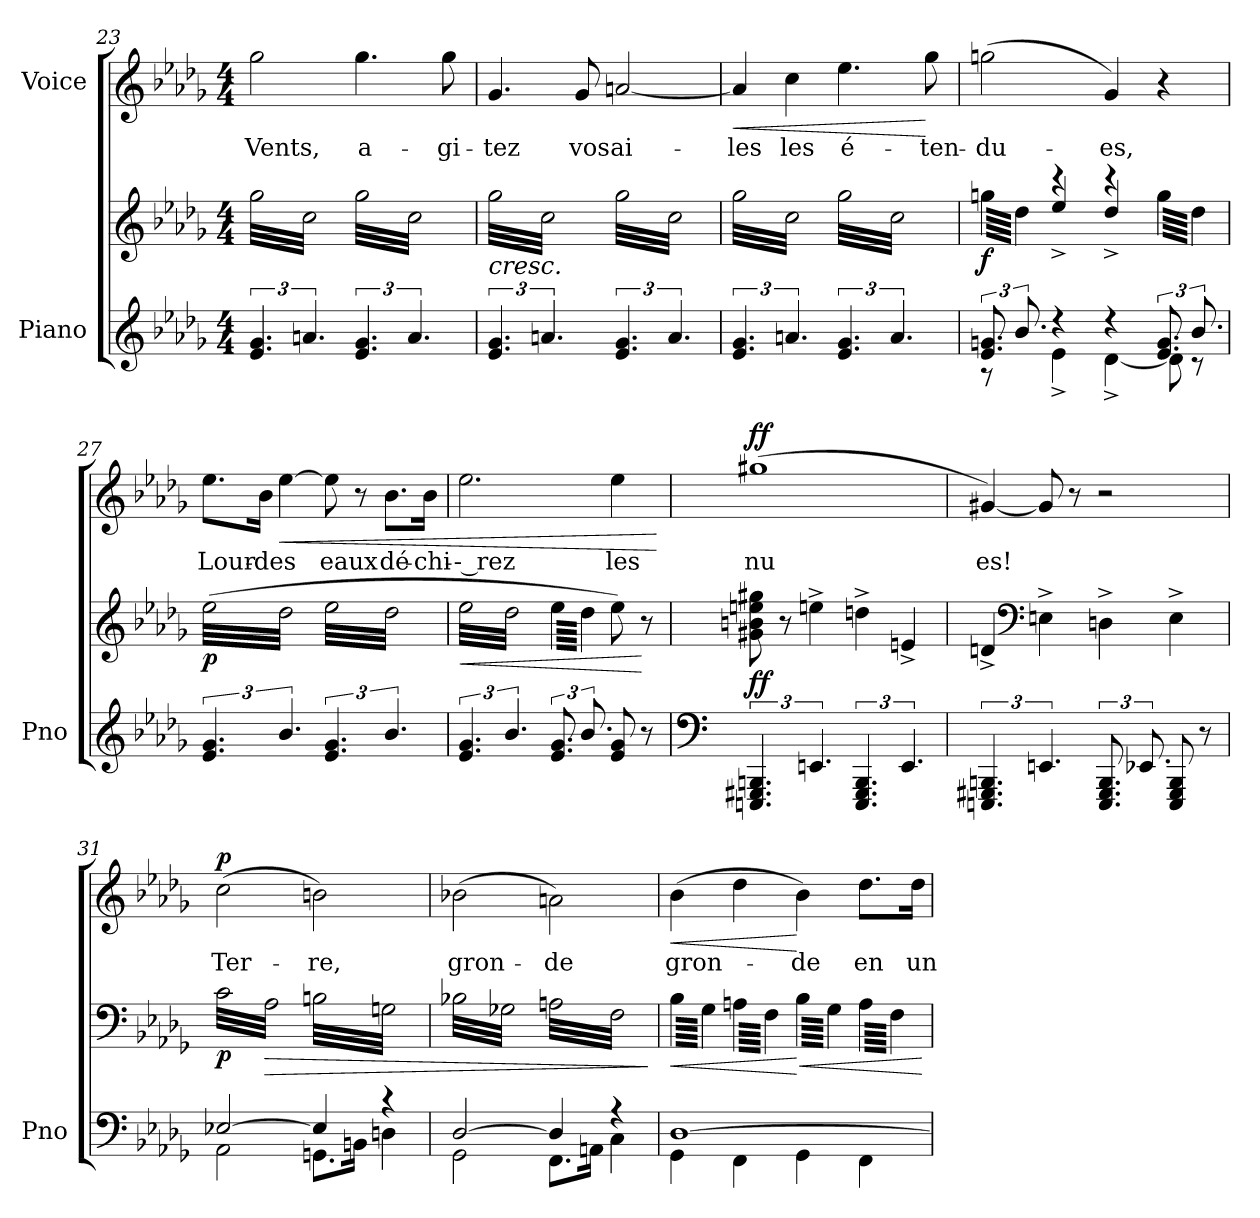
**kern	**kern	**dynam	**kern	**text	**dynam
*part2	*part2	*part2	*part1	*part1	*part1
*staff3	*staff2	*staff2/3	*staff1	*staff1	*staff1
*I"Piano	*	*	*I"Voice	*	*
*I'Pno	*	*	*	*	*
!!LO:LB:g=z
*clefG2	*clefG2	*	*clefG2	*	*
*k[b-e-a-d-g-]	*k[b-e-a-d-g-]	*	*k[b-e-a-d-g-]	*	*
*M4/4	*M4/4	*	*M4/4	*	*
=23	=23	=23	=23	=23	=23
!	!	!	!	!LO:LY:b	!
*	*tremolo	*	*	*	*
6.e-/ 6.g-/	32gg-\LLL	.	2gg-\	Vents,	.
.	32cc\	.	.	.	.
.	32gg-\	.	.	.	.
.	32cc\	.	.	.	.
.	32gg-\	.	.	.	.
.	32cc\	.	.	.	.
.	32gg-\	.	.	.	.
.	32cc\	.	.	.	.
6.an/	32gg-\	.	.	.	.
.	32cc\	.	.	.	.
.	32gg-\	.	.	.	.
.	32cc\	.	.	.	.
.	32gg-\	.	.	.	.
.	32cc\	.	.	.	.
.	32gg-\	.	.	.	.
.	32cc\JJJ	.	.	.	.
!	!	!	!	!LO:LY:b	!
6.e-/ 6.g-/	32gg-\LLL	.	4.gg-\	a-	.
.	32cc\	.	.	.	.
.	32gg-\	.	.	.	.
.	32cc\	.	.	.	.
.	32gg-\	.	.	.	.
.	32cc\	.	.	.	.
.	32gg-\	.	.	.	.
.	32cc\	.	.	.	.
6.a/	32gg-\	.	.	.	.
.	32cc\	.	.	.	.
.	32gg-\	.	.	.	.
.	32cc\	.	.	.	.
!	!	!	!	!LO:LY:b	!
.	32gg-\	.	8gg-\	-gi-	.
.	32cc\	.	.	.	.
.	32gg-\	.	.	.	.
.	32cc\JJJ	.	.	.	.
=24	=24	=24	=24	=24	=24
!	!LO:TX:b:i:t=cresc.	!	!	!	!
!	!	!	!	!LO:LY:b	!
6.e-/ 6.g-/	32gg-\LLL	.	4.g-/	-tez	.
.	32cc\	.	.	.	.
.	32gg-\	.	.	.	.
.	32cc\	.	.	.	.
.	32gg-\	.	.	.	.
.	32cc\	.	.	.	.
.	32gg-\	.	.	.	.
.	32cc\	.	.	.	.
6.an/	32gg-\	.	.	.	.
.	32cc\	.	.	.	.
.	32gg-\	.	.	.	.
.	32cc\	.	.	.	.
!	!	!	!	!LO:LY:b	!
.	32gg-\	.	8g-/	vos	.
.	32cc\	.	.	.	.
.	32gg-\	.	.	.	.
.	32cc\JJJ	.	.	.	.
!	!	!	!	!LO:LY:b	!
6.e-/ 6.g-/	32gg-\LLL	.	[2an/	ai-	.
.	32cc\	.	.	.	.
.	32gg-\	.	.	.	.
.	32cc\	.	.	.	.
.	32gg-\	.	.	.	.
.	32cc\	.	.	.	.
.	32gg-\	.	.	.	.
.	32cc\	.	.	.	.
6.a/	32gg-\	.	.	.	.
.	32cc\	.	.	.	.
.	32gg-\	.	.	.	.
.	32cc\	.	.	.	.
.	32gg-\	.	.	.	.
.	32cc\	.	.	.	.
.	32gg-\	.	.	.	.
.	32cc\JJJ	.	.	.	.
=25	=25	=25	=25	=25	=25
!	!	!	!	!LO:LY:b	!LO:HP:b
6.e-/ 6.g-/	32gg-\LLL	.	4an/]	-les	<
.	32cc\	.	.	.	.
.	32gg-\	.	.	.	.
.	32cc\	.	.	.	.
.	32gg-\	.	.	.	.
.	32cc\	.	.	.	.
.	32gg-\	.	.	.	.
.	32cc\	.	.	.	.
!	!	!	!	!LO:LY:b	!
6.an/	32gg-\	.	4cc\	les	.
.	32cc\	.	.	.	.
.	32gg-\	.	.	.	.
.	32cc\	.	.	.	.
.	32gg-\	.	.	.	.
.	32cc\	.	.	.	.
.	32gg-\	.	.	.	.
.	32cc\JJJ	.	.	.	.
!	!	!	!	!LO:LY:b	!
6.e-/ 6.g-/	32gg-\LLL	.	4.ee-\	é-	.
.	32cc\	.	.	.	.
.	32gg-\	.	.	.	.
.	32cc\	.	.	.	.
.	32gg-\	.	.	.	.
.	32cc\	.	.	.	.
.	32gg-\	.	.	.	.
.	32cc\	.	.	.	.
6.a/	32gg-\	.	.	.	.
.	32cc\	.	.	.	.
.	32gg-\	.	.	.	.
.	32cc\	.	.	.	.
!	!	!	!	!LO:LY:b	!
.	32gg-\	.	8gg-\	-ten-	[
.	32cc\	.	.	.	.
.	32gg-\	.	.	.	.
.	32cc\JJJ	.	.	.	.
=26	=26	=26	=26	=26	=26
*^	*^	*	*	*	*
!	!	!	!	!LO:DY:b	!	!LO:LY:b	!
12.e-/ 12.gn/	8r	64ggn\LLLL	8ryy	f	(2ggn\	-du-	.
.	.	64dd-\	.	.	.	.	.
.	.	64ggn\	.	.	.	.	.
.	.	64dd-\	.	.	.	.	.
.	.	64ggn\	.	.	.	.	.
.	.	64dd-\	.	.	.	.	.
.	.	64ggn\	.	.	.	.	.
.	.	64dd-\	.	.	.	.	.
12.b-/	8ryy	64ggn\	8ryy	.	.	.	.
.	.	64dd-\	.	.	.	.	.
.	.	64ggn\	.	.	.	.	.
.	.	64dd-\	.	.	.	.	.
.	.	64ggn\	.	.	.	.	.
.	.	64dd-\	.	.	.	.	.
.	.	64ggn\	.	.	.	.	.
.	.	64dd-\JJJJ	.	.	.	.	.
*	*	*Xtremolo	*	*	*	*	*
4r	4e-^\	4r	4ee-^>/	.	.	.	.
.	.	.	.	.	.	.	.
.	.	.	.	.	.	.	.
.	.	.	.	.	.	.	.
.	.	.	.	.	.	.	.
.	.	.	.	.	.	.	.
.	.	.	.	.	.	.	.
.	.	.	.	.	.	.	.
!	!	!	!	!	!	!LO:LY:b	!
4r	[4d-^\	4r	4dd-^>/	.	4g-/)	-es,	.
*	*	*tremolo	*	*	*	*	*
12.e-/ 12.g/	8d-\]	64gg\LLLL	8ryy	.	4r	.	.
.	.	64dd-\	.	.	.	.	.
.	.	64gg\	.	.	.	.	.
.	.	64dd-\	.	.	.	.	.
.	.	64gg\	.	.	.	.	.
.	.	64dd-\	.	.	.	.	.
.	.	64gg\	.	.	.	.	.
.	.	64dd-\	.	.	.	.	.
12.b-/	8r	64gg\	8ryy	.	.	.	.
.	.	64dd-\	.	.	.	.	.
.	.	64gg\	.	.	.	.	.
.	.	64dd-\	.	.	.	.	.
.	.	64gg\	.	.	.	.	.
.	.	64dd-\	.	.	.	.	.
.	.	64gg\	.	.	.	.	.
.	.	64dd-\JJJJ	.	.	.	.	.
=27	=27	=27	=27	=27	=27	=27	=27
!	!	!	!	!LO:DY:b	!	!LO:LY:b	!
*v	*v	*	*	*	*	*	*
*	*v	*v	*	*	*	*
6.e-/ 6.g-/	(32ee-\LLL	p	8.ee-\L	Lour-	.
.	.	.	.	.	.
.	32dd-\	.	.	.	.
.	.	.	.	.	.
.	32ee-\	.	.	.	.
.	.	.	.	.	.
.	32dd-\	.	.	.	.
.	.	.	.	.	.
.	32ee-\	.	.	.	.
.	32dd-\	.	.	.	.
!	!	!	!	!LO:LY:b	!
.	32ee-\	.	16b-\Jk	-des	.
.	32dd-\	.	.	.	.
!	!	!	!	!	!LO:HP:b
6.b-/	32ee-\	.	[4ee-\	.	<
.	32dd-\	.	.	.	.
.	32ee-\	.	.	.	.
.	32dd-\	.	.	.	.
.	32ee-\	.	.	.	.
.	32dd-\	.	.	.	.
.	32ee-\	.	.	.	.
.	32dd-\JJJ	.	.	.	.
!	!	!	!	!LO:LY:b	!
6.e-/ 6.g-/	32ee-\LLL	.	8ee-\]	eaux	.
.	32dd-\	.	.	.	.
.	32ee-\	.	.	.	.
.	32dd-\	.	.	.	.
.	32ee-\	.	8r	.	.
.	32dd-\	.	.	.	.
.	32ee-\	.	.	.	.
.	32dd-\	.	.	.	.
!	!	!	!	!LO:LY:b	!
6.b-/	32ee-\	.	8.b-\L	dé-	.
.	32dd-\	.	.	.	.
.	32ee-\	.	.	.	.
.	32dd-\	.	.	.	.
.	32ee-\	.	.	.	.
.	32dd-\	.	.	.	.
!	!	!	!	!LO:LY:b	!
.	32ee-\	.	16b-\Jk	-chi-	.
.	32dd-\JJJ	.	.	.	.
!!LO:LB:g=z
=28	=28	=28	=28	=28	=28
!	!	!LO:HP:b	!	!LO:LY:b	!
6.e-/ 6.g-/	32ee-\LLL	<	2.ee-\	-- rez	.
.	32dd-\	.	.	.	.
.	32ee-\	.	.	.	.
.	32dd-\	.	.	.	.
.	32ee-\	.	.	.	.
.	32dd-\	.	.	.	.
.	32ee-\	.	.	.	.
.	32dd-\	.	.	.	.
6.b-/	32ee-\	.	.	.	.
.	32dd-\	.	.	.	.
.	32ee-\	.	.	.	.
.	32dd-\	.	.	.	.
.	32ee-\	.	.	.	.
.	32dd-\	.	.	.	.
.	32ee-\	.	.	.	.
.	32dd-\JJJ	.	.	.	.
12.e-/ 12.g-/	64ee-\LLLL	.	.	.	.
.	64dd-\	.	.	.	.
.	64ee-\	.	.	.	.
.	64dd-\	.	.	.	.
.	64ee-\	.	.	.	.
.	64dd-\	.	.	.	.
.	64ee-\	.	.	.	.
.	64dd-\	.	.	.	.
12.b-/	64ee-\	.	.	.	.
.	64dd-\	.	.	.	.
.	64ee-\	.	.	.	.
.	64dd-\	.	.	.	.
.	64ee-\	.	.	.	.
.	64dd-\	.	.	.	.
.	64ee-\	.	.	.	.
.	64dd-\JJJJ	.	.	.	.
*	*Xtremolo	*	*	*	*
!	!	!	!	!LO:LY:b	!
8e-/ 8g-/	8ee-\)	.	4ee-\	les	.
.	.	.	.	.	.
.	.	.	.	.	.
.	.	.	.	.	.
.	.	.	.	.	.
.	.	.	.	.	.
.	.	.	.	.	.
.	.	.	.	.	.
8r	8r	[	.	.	.
.	.	.	.	.	[
=29	=29	=29	=29	=29	=29
*clefF4	*	*	*	*	*
!	!	!LO:DY:b	!	!LO:LY:b	!LO:DY:a
6.EEEn/ 6.GGG#X/ 6.BBBn/	8g#X\ 8bn\ 8een\ 8gg#X\	ff	(1gg#X	nu	ff
.	8r	.	.	.	.
6.EEn/	4een^\	.	.	.	.
6.EEE/ 6.GGG#/ 6.BBB/	4ddn^\	.	.	.	.
6.EE/	4en^/	.	.	.	.
=30	=30	=30	=30	=30	=30
!	!	!	!	!LO:LY:b	!
6.EEEn/ 6.GGG#X/ 6.BBBn/	4dn^/	.	[4g#X/)	es!	.
*	*clefF4	*	*	*	*
6.EEn/	4En^\	.	8g#/]	.	.
.	.	.	8r	.	.
12.EEE/ 12.GGG#/ 12.BBB/	4Dn^\	.	2r	.	.
12.EE-X/	.	.	.	.	.
8EEE/ 8GGG#/ 8BBB/	4E^\	.	.	.	.
8r	.	.	.	.	.
=31	=31	=31	=31	=31	=31
*^	*	*	*	*	*
!	!	!	!LO:DY:b	!	!LO:LY:b	!LO:DY:a
*	*	*tremolo	*	*	*	*
[2E-X/	2AA-\	32c\LLL	p	(2cc\	Ter-	p
.	.	32A-\	.	.	.	.
.	.	32c\	.	.	.	.
.	.	32A-\	.	.	.	.
.	.	32c\	.	.	.	.
.	.	32A-\	.	.	.	.
.	.	32c\	.	.	.	.
.	.	32A-\	.	.	.	.
!	!	!	!LO:HP:b	!	!	!
.	.	32c\	>	.	.	.
.	.	32A-\	.	.	.	.
.	.	32c\	.	.	.	.
.	.	32A-\	.	.	.	.
.	.	32c\	.	.	.	.
.	.	32A-\	.	.	.	.
.	.	32c\	.	.	.	.
.	.	32A-\JJJ	.	.	.	.
!	!	!	!	!	!LO:LY:b	!
4E-/]	8.GGn\L	32Bn\LLL	.	2bn\)	-re,	.
.	.	32Gn\	.	.	.	.
.	.	32Bn\	.	.	.	.
.	.	32Gn\	.	.	.	.
.	.	32Bn\	.	.	.	.
.	.	32Gn\	.	.	.	.
.	16BBn\Jk	32Bn\	.	.	.	.
.	.	32Gn\	.	.	.	.
4r	4Dn\	32Bn\	.	.	.	.
.	.	32Gn\	.	.	.	.
.	.	32Bn\	.	.	.	.
.	.	32Gn\	.	.	.	.
.	.	32Bn\	.	.	.	.
.	.	32Gn\	.	.	.	.
.	.	32Bn\	.	.	.	.
.	.	32Gn\JJJ	.	.	.	.
=32	=32	=32	=32	=32	=32	=32
!	!	!	!	!	!LO:LY:b	!
[2D-/	2GG-\	(32B-X\LLL	.	(2b-X\	gron-	.
.	.	32G-X\	.	.	.	.
.	.	32B-X\	.	.	.	.
.	.	32G-X\	.	.	.	.
.	.	32B-X\	.	.	.	.
.	.	32G-X\	.	.	.	.
.	.	32B-X\	.	.	.	.
.	.	32G-X\	.	.	.	.
.	.	32B-X\	.	.	.	.
.	.	32G-X\	.	.	.	.
.	.	32B-X\	.	.	.	.
.	.	32G-X\	.	.	.	.
.	.	32B-X\	.	.	.	.
.	.	32G-X\	.	.	.	.
.	.	32B-X\	.	.	.	.
.	.	32G-X\JJJ	.	.	.	.
!	!	!	!	!	!LO:LY:b	!
4D-/]	8.FF\L	32An\LLL	.	2an\)	-de	.
.	.	32F\)	.	.	.	.
.	.	32An\	.	.	.	.
.	.	32F\)	.	.	.	.
.	.	32An\	.	.	.	.
.	.	32F\)	.	.	.	.
.	16AAn\Jk	32An\	.	.	.	.
.	.	32F\)	.	.	.	.
4r	4C\	32An\	.	.	.	.
.	.	32F\)	.	.	.	.
.	.	32An\	.	.	.	.
.	.	32F\)	.	.	.	.
.	.	32An\	.	.	.	.
.	.	32F\)	.	.	.	.
.	.	32An\	.	.	.	.
.	.	32F\)JJJ	.	.	.	.
*v	*v	*	*	*	*	*
.	.	]	.	.	.
!!LO:LB:g=z
=33	=33	=33	=33	=33	=33
*^	*	*	*	*	*
!	!	!	!LO:HP:b	!	!LO:LY:b	!LO:HP:b
[1D-	4GG-\	(64B-\LLLL	<	(4b-\	gron-	<
.	.	64G-\	.	.	.	.
.	.	64B-\	.	.	.	.
.	.	64G-\	.	.	.	.
.	.	64B-\	.	.	.	.
.	.	64G-\	.	.	.	.
.	.	64B-\	.	.	.	.
.	.	64G-\	.	.	.	.
.	.	64B-\	.	.	.	.
.	.	64G-\	.	.	.	.
.	.	64B-\	.	.	.	.
.	.	64G-\	.	.	.	.
.	.	64B-\	.	.	.	.
.	.	64G-\	.	.	.	.
.	.	64B-\	.	.	.	.
.	.	64G-\JJJJ	.	.	.	.
.	4FF\	64An\LLLL	.	4dd-\	.	.
.	.	64F\	.	.	.	.
.	.	64An\	.	.	.	.
.	.	64F\	.	.	.	.
.	.	64An\	.	.	.	.
.	.	64F\	.	.	.	.
.	.	64An\	.	.	.	.
.	.	64F\	.	.	.	.
.	.	64An\	.	.	.	.
.	.	64F\	.	.	.	.
.	.	64An\	.	.	.	.
.	.	64F\	.	.	.	.
.	.	64An\	.	.	.	.
.	.	64F\	.	.	.	.
.	.	64An\	.	.	.	.
.	.	64F\JJJJ	.	.	.	.
!	!	!	!LO:HP:n=1:b	!	!LO:LY:b	!
.	4GG-\	64B-\LLLL	[ <	4b-\)	-de	[
.	.	64G-\	.	.	.	.
.	.	64B-\	.	.	.	.
.	.	64G-\	.	.	.	.
.	.	64B-\	.	.	.	.
.	.	64G-\	.	.	.	.
.	.	64B-\	.	.	.	.
.	.	64G-\	.	.	.	.
.	.	64B-\	.	.	.	.
.	.	64G-\	.	.	.	.
.	.	64B-\	.	.	.	.
.	.	64G-\	.	.	.	.
.	.	64B-\	.	.	.	.
.	.	64G-\	.	.	.	.
.	.	64B-\	.	.	.	.
.	.	64G-\JJJJ	.	.	.	.
!	!	!	!	!	!LO:LY:b	!
.	4FF\	64A\LLLL	.	8.dd-\L	en	.
.	.	64F\)	.	.	.	.
.	.	64A\	.	.	.	.
.	.	64F\)	.	.	.	.
.	.	64A\	.	.	.	.
.	.	64F\)	.	.	.	.
.	.	64A\	.	.	.	.
.	.	64F\)	.	.	.	.
.	.	64A\	.	.	.	.
.	.	64F\)	.	.	.	.
.	.	64A\	.	.	.	.
.	.	64F\)	.	.	.	.
!	!	!	!	!	!LO:LY:b	!
.	.	64A\	.	16dd-\Jk	un	.
.	.	64F\)	.	.	.	.
.	.	64A\	.	.	.	.
.	.	64F\)JJJJ	.	.	.	.
*	*	*Xtremolo	*	*	*	*
*v	*v	*	*	*	*	*
.	.	[	.	.	.
.	.	.	.	.	.
.	.	.	.	.	.
.	.	.	.	.	.
.	.	.	.	.	.
.	.	.	.	.	.
.	.	.	.	.	.
.	.	.	.	.	.
=	=	=	=	=	=
*-	*-	*-	*-	*-	*-
